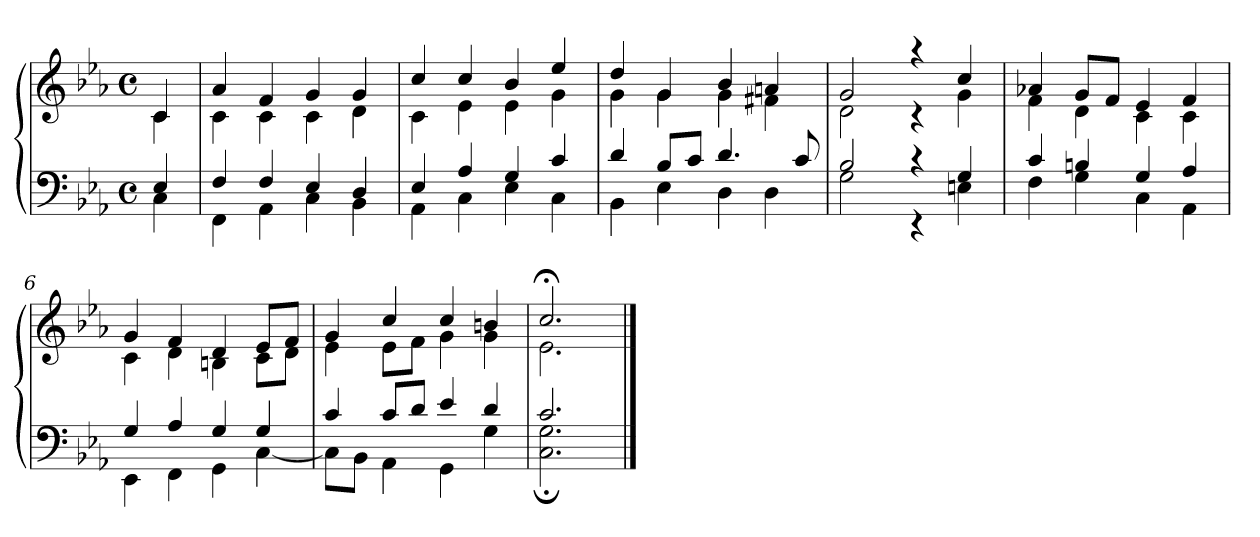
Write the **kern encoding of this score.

**kern	**kern
*part2	*part1
*staff2	*staff1
*clefF4	*clefG2
*k[b-e-a-]	*k[b-e-a-]
*c:	*c:
*M4/4	*M4/4
*met(c)	*met(c)
=	=
*^	*^
4E-/	4C\	4c/	4c\
=1X	=1X	=1X	=1X
4F/	4FF\	4a-/	4c\
4F/	4AA-\	4f/	4c\
4E-/	4C\	4g/	4c\
4D/	4BB-\	4g/	4d\
=2X	=2X	=2X	=2X
4E-/	4AA-\	4cc/	4c\
4A-/	4C\	4cc/	4e-\
4G/	4E-\	4b-/	4e-\
4c/	4C\	4ee-/	4g\
=3X	=3X	=3X	=3X
4d/	4BB-\	4dd/	4g\
8B-/L	4E-\	4g/	4g\
8c/J	.	.	.
4.d/	4D\	4b-/	4g\
.	4D\	4an/	4f#X\
8c/	.	.	.
=4X	=4X	=4X	=4X
2B-/	2G\	2g/	2d\
4rc	4rEE	4raa	4rc
4G/	4En\	4cc/	4g\
!!LO:LB:g=z	!!
=5X	=5X	=5X	=5X
4c/	4F\	4a-X/	4f\
4Bn/	4G\	8g/L	4d\
.	.	8f/J	.
4G/	4C\	4e-/	4c\
4A-/	4AA-\	4f/	4c\
=6X	=6X	=6X	=6X
4G/	4EE-\	4g/	4c\
4A-/	4FF\	4f/	4d\
4G/	4GG\	4d/	4Bn\
4G/	[<4C\	8e-/L	8c\L
.	.	8f/J	8d\J
=7X	=7X	=7X	=7X
4c/	8C\L]	4g/	4e-\
.	8BB-\J	.	.
8c/L	4AA-\	4cc/	8e-\L
8d/J	.	.	8f\J
4e-/	4GG\	4cc/	4g\
4d/	4G\	4bn/	4g\
=8X	=8X	=8X	=8X
2.c/	2.C\; 2.G\;	2.cc;</	2.e-\
*v	*v	*	*
*	*v	*v
==	==
*-	*-
